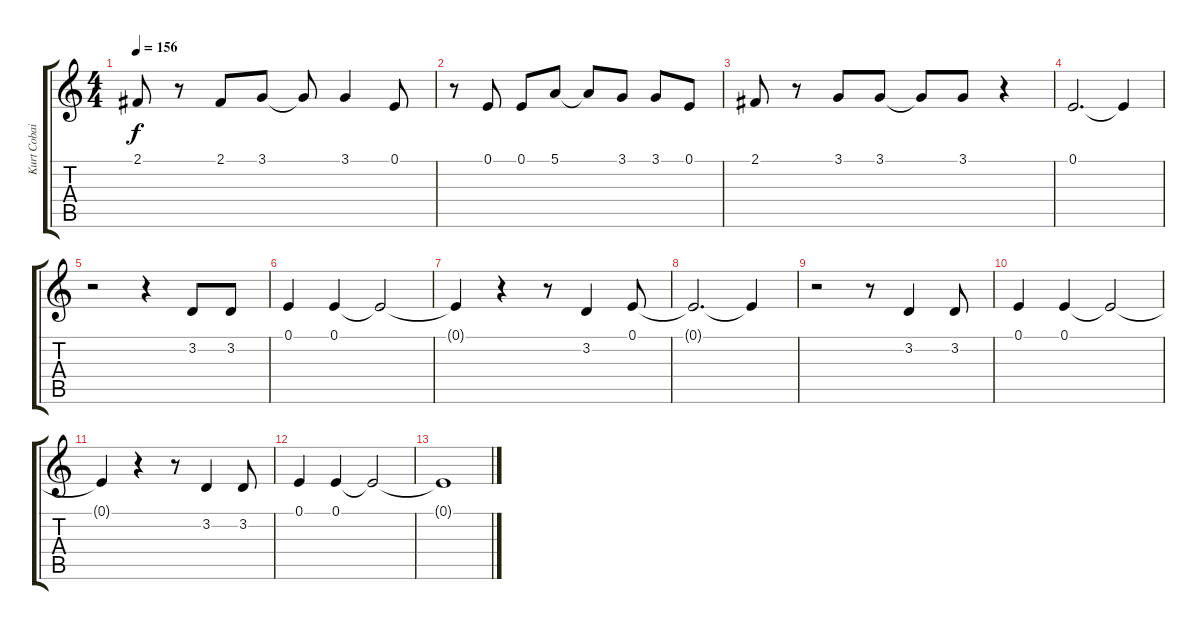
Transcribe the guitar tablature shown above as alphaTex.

\track ("Kurt Cobain - Voice" "Kurt Cobai") {instrument tenorsax}
\staff {score tabs}
\tuning (E4 B3 G3 D3 A2 E2) {hide}
\ts (4 4)
\tempo 156
\clef g2
\ks c
2.1.8{dy f} r.8 2.1.8 3.1.8 3.1{t}.8 3.1.4 0.1.8 |
r.8 0.1.8 0.1.8 5.1.8 5.1{t}.8 3.1.8 3.1.8 0.1.8 |
2.1.8 r.8 3.1.8 3.1.8 3.1{t}.8 3.1.8 r.4 |
0.1.2{d} 0.1{t}.4 |
r.2 r.4 3.2.8 3.2.8 |
0.1.4 0.1.4 0.1{t}.2 |
0.1{t}.4 r.4 r.8 3.2.4 0.1.8 |
0.1{t}.2{d} 0.1{t}.4 |
r.2 r.8 3.2.4 3.2.8 |
0.1.4 0.1.4 0.1{t}.2 |
0.1{t}.4 r.4 r.8 3.2.4 3.2.8 |
0.1.4 0.1.4 0.1{t}.2 |
0.1{t}.1
